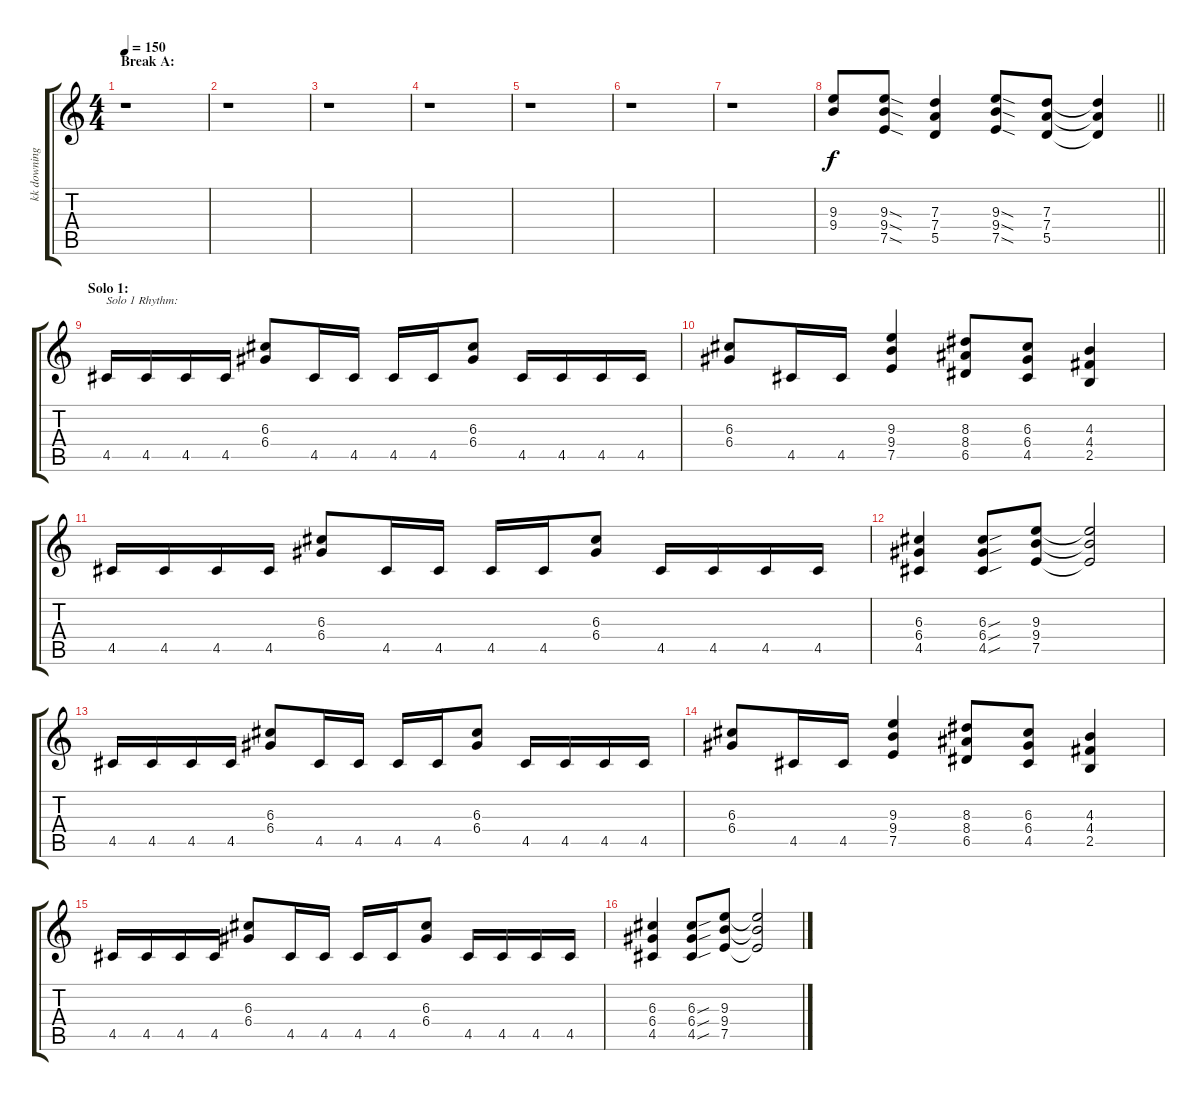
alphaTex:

\track ("kk downing" "kk downing") {instrument distortionguitar}
\staff {score tabs}
\tuning (E4 B3 G3 D3 A2 E2) {hide}
\ts (4 4)
\section ("" "Break A:")
\tempo 150
\clef g2
\ks c
r.1{dy f} |
r.1 |
r.1 |
r.1 |
r.1 |
r.1 |
r.1 |
\barLineRight lightlight
(9.3 9.4).8 (9.3{sod} 9.4{sod} 7.5{sod}).8 (7.3 7.4 5.5).4 (9.3{sod} 9.4{sod} 7.5{sod}).8 (7.3 7.4 5.5).8 (7.3{t} 7.4{t} 5.5{t}).4 |
\section ("" "Solo 1:")
4.5.16{txt "Solo 1 Rhythm:"} 4.5.16 4.5.16 4.5.16 (6.3 6.4).8 4.5.16 4.5.16 4.5.16 4.5.16 (6.3 6.4).8 4.5.16 4.5.16 4.5.16 4.5.16 |
(6.3 6.4).8 4.5.16 4.5.16 (9.3 9.4 7.5).4 (8.3 8.4 6.5).8 (6.3 6.4 4.5).8 (4.3 4.4 2.5).4 |
4.5.16 4.5.16 4.5.16 4.5.16 (6.3 6.4).8 4.5.16 4.5.16 4.5.16 4.5.16 (6.3 6.4).8 4.5.16 4.5.16 4.5.16 4.5.16 |
(6.3 6.4 4.5).4 (6.3{sou} 6.4{sou} 4.5{sou}).8 (9.3 9.4 7.5).8 (9.3{t} 9.4{t} 7.5{t}).2 |
4.5.16 4.5.16 4.5.16 4.5.16 (6.3 6.4).8 4.5.16 4.5.16 4.5.16 4.5.16 (6.3 6.4).8 4.5.16 4.5.16 4.5.16 4.5.16 |
(6.3 6.4).8 4.5.16 4.5.16 (9.3 9.4 7.5).4 (8.3 8.4 6.5).8 (6.3 6.4 4.5).8 (4.3 4.4 2.5).4 |
4.5.16 4.5.16 4.5.16 4.5.16 (6.3 6.4).8 4.5.16 4.5.16 4.5.16 4.5.16 (6.3 6.4).8 4.5.16 4.5.16 4.5.16 4.5.16 |
(6.3 6.4 4.5).4 (6.3{sou} 6.4{sou} 4.5{sou}).8 (9.3 9.4 7.5).8 (9.3{t} 9.4{t} 7.5{t}).2
